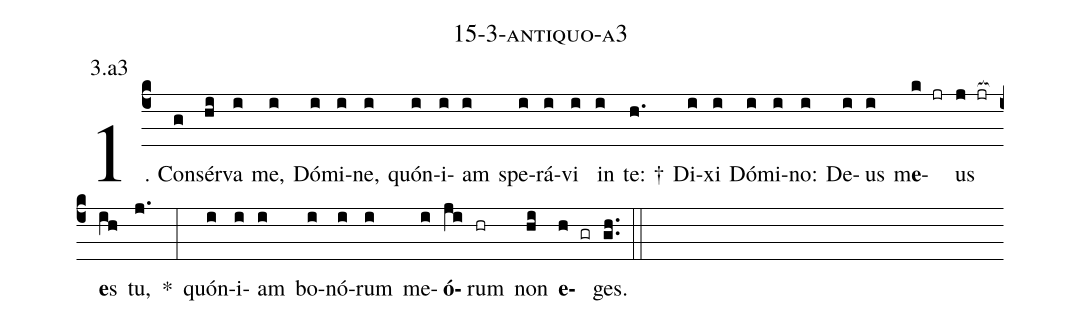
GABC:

name: 15-3-antiquo-a3;
annotation: 3.a3;
%%
(c4)1. Con(g)sér(hi)va(i) me,(i) Dó(i)mi(i)ne,(i) quón(i)i(i)am(i) spe(i)rá(i)vi(i) in(i) te: †(h.) Di(i)xi(i) Dó(i)mi(i)no:(i) De(i)us(i) m<b>e</b>(k jr)us(j jr[ocb:1{]) <b>e</b>s(ih[ocb:0}]) tu,(j.) *(:) quón(i)i(i)am(i) bo(i)nó(i)rum(i) me(i)<b>ó</b>(ji)rum(hr) non(hi) <b>e</b>(h gr)ges.(gh..) (::)
